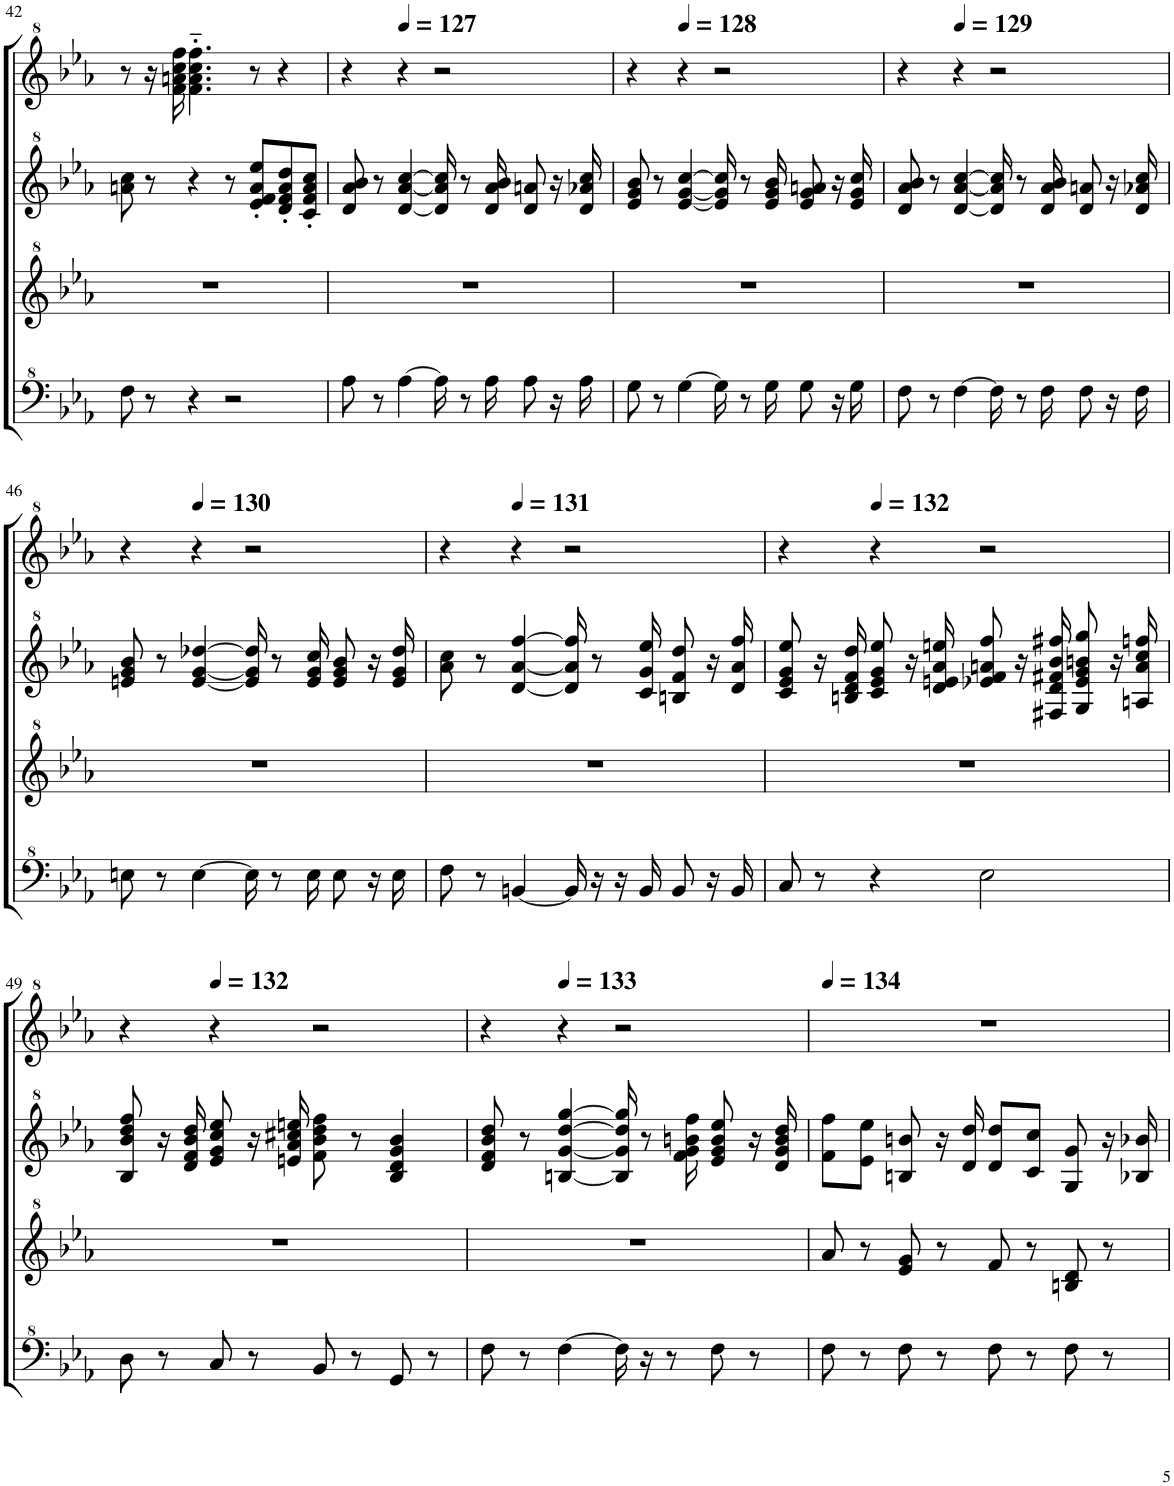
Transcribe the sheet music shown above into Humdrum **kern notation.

**kern	**kern	**kern	**kern
*part1	*part1	*part1	*part1
*staff4	*staff3	*staff2	*staff1
*I"Model III	*	*	*
!!LO:PB:g=z
*clefF^4	*clefG^2	*clefG^2	*clefG^2
*k[b-e-a-]	*k[b-e-a-]	*k[b-e-a-]	*k[b-e-a-]
*M4/4	*M4/4	*M4/4	*M4/4
=42	=42	=42	=42
8f\	1r	8aan\ 8ccc\	8r
8r	.	8r	16r
.	.	.	16ff\ 16aan\ 16ccc\ 16fff\
4r	.	4r	4.ff\'~ 4.aa\'~ 4.ccc\'~ 4.fff\'~
2r	.	8r	.
.	.	8ee-/' 8ff/' 8aa/' 8eee-/'L	8r
.	.	8dd/' 8ff/' 8aa/' 8ddd/'	4r
.	.	8cc/' 8ff/' 8aa/' 8ccc/'J	.
=43	=43	=43	=43
8a-\	1r	8dd/ 8aa-/ 8bb-/	4r
8r	.	8r	.
*	*	*	*MM127
[4a-\	.	[4dd/ [4aa-/ [4ccc/	4r
16a-\]	.	16dd/] 16aa-/] 16ccc/]	2r
8r	.	8r	.
16a-\	.	16dd/ 16aa-/ 16bb-/	.
8a-\	.	8dd/ 8aan/	.
16r	.	16r	.
16a-\	.	16dd/ 16aa-X/ 16ccc/	.
=44	=44	=44	=44
8g\	1r	8ee-/ 8gg/ 8bb-/	4r
8r	.	8r	.
*	*	*	*MM128
[4g\	.	[4ee-/ [4gg/ [4ccc/	4r
16g\]	.	16ee-/] 16gg/] 16ccc/]	2r
8r	.	8r	.
16g\	.	16ee-/ 16gg/ 16bb-/	.
8g\	.	8ee-/ 8gg/ 8aan/	.
16r	.	16r	.
16g\	.	16ee-/ 16gg/ 16ccc/	.
=45	=45	=45	=45
8f\	1r	8dd/ 8aa-/ 8bb-/	4r
8r	.	8r	.
*	*	*	*MM129
[4f\	.	[4dd/ [4aa-/ [4ccc/	4r
16f\]	.	16dd/] 16aa-/] 16ccc/]	2r
8r	.	8r	.
16f\	.	16dd/ 16aa-/ 16bb-/	.
8f\	.	8dd/ 8aan/	.
16r	.	16r	.
16f\	.	16dd/ 16aa-X/ 16ccc/	.
!!LO:LB:g=z
=46	=46	=46	=46
8en\	1r	8een/ 8gg/ 8bb-/	4r
8r	.	8r	.
*	*	*	*MM130
[4e\	.	[4ee/ [4gg/ [4ddd-X/	4r
16e\]	.	16ee/] 16gg/] 16ddd-/]	2r
8r	.	8r	.
16e\	.	16ee/ 16gg/ 16ccc/	.
8e\	.	8ee/ 8gg/ 8bb-/	.
16r	.	16r	.
16e\	.	16ee/ 16gg/ 16ddd-/	.
=47	=47	=47	=47
8f\	1r	8aa-\ 8ccc\	4r
8r	.	8r	.
*	*	*	*MM131
[4Bn/	.	[4dd/ [4aa-/ [4fff/	4r
16B/]	.	16dd/] 16aa-/] 16fff/]	2r
16r	.	8r	.
16r	.	.	.
16B/	.	16cc/ 16gg/ 16eee-/	.
8B/	.	8bn/ 8ff/ 8ddd/	.
16r	.	16r	.
16B/	.	16dd/ 16aa-/ 16fff/	.
=48	=48	=48	=48
8c/	1r	8cc/ 8ee-/ 8gg/ 8eee-/	4r
8r	.	16r	.
.	.	16bn/ 16dd/ 16ff/ 16ddd/	.
*	*	*	*MM132
4r	.	8cc/ 8ee-/ 8gg/ 8eee-/	4r
.	.	16r	.
.	.	16dd/ 16een/ 16aa-/ 16eeen/	.
2e-\	.	8ee-X/ 8ff/ 8aan/ 8fff/	2r
.	.	16r	.
.	.	16f#X/ 16dd/ 16ff#X/ 16bb-/ 16fff#X/	.
.	.	8g/ 8ee-/ 8gg/ 8bbn/ 8ggg/	.
.	.	16r	.
.	.	16an/ 16aa/ 16ccc/ 16fffn/	.
!!LO:LB:g=z
=49	=49	=49	=49
8d\	1r	8b-/ 8bb-/ 8ddd/ 8fff/	4r
8r	.	16r	.
.	.	16dd/ 16ff/ 16bb-/ 16ddd/	.
*	*	*	*MM132
8c/	.	8ee-/ 8gg/ 8ccc/ 8eee-/	4r
8r	.	16r	.
.	.	16een/ 16aa-/ 16ccc#X/ 16eeen/	.
8B-/	.	8ff\ 8bb-\ 8ddd\ 8fff\	2r
8r	.	8r	.
8G/	.	4b-/ 4dd/ 4gg/ 4bb-/	.
8r	.	.	.
=50	=50	=50	=50
8f\	1r	8dd/ 8ff/ 8bb-/ 8ddd/	4r
8r	.	8r	.
*	*	*	*MM133
[4f\	.	[4bn/ [4gg/ [4ddd/ [4ggg/	4r
16f\]	.	16b/] 16gg/] 16ddd/] 16ggg/]	2r
16r	.	8r	.
8r	.	.	.
.	.	16ff\ 16gg\ 16bbn\ 16fff\	.
8f\	.	8ee-/ 8gg/ 8bb/ 8eee-/	.
8r	.	16r	.
.	.	16dd/ 16gg/ 16bb/ 16ddd/	.
=51	=51	=51	=51
*	*	*	*MM134
8f\	8aa-/	8ff\ 8fff\L	1r
8r	8r	8ee-\ 8eee-\J	.
8f\	8ee-/ 8gg/	8bn/ 8bbn/	.
8r	8r	16r	.
.	.	16dd/ 16ddd/	.
8f\	8ff/	8dd/ 8ddd/L	.
8r	8r	8cc/ 8ccc/J	.
8f\	8bn/ 8dd/	8g/ 8gg/	.
8r	8r	16r	.
.	.	16b-X/ 16bb-X/	.
=	=	=	=
*-	*-	*-	*-
